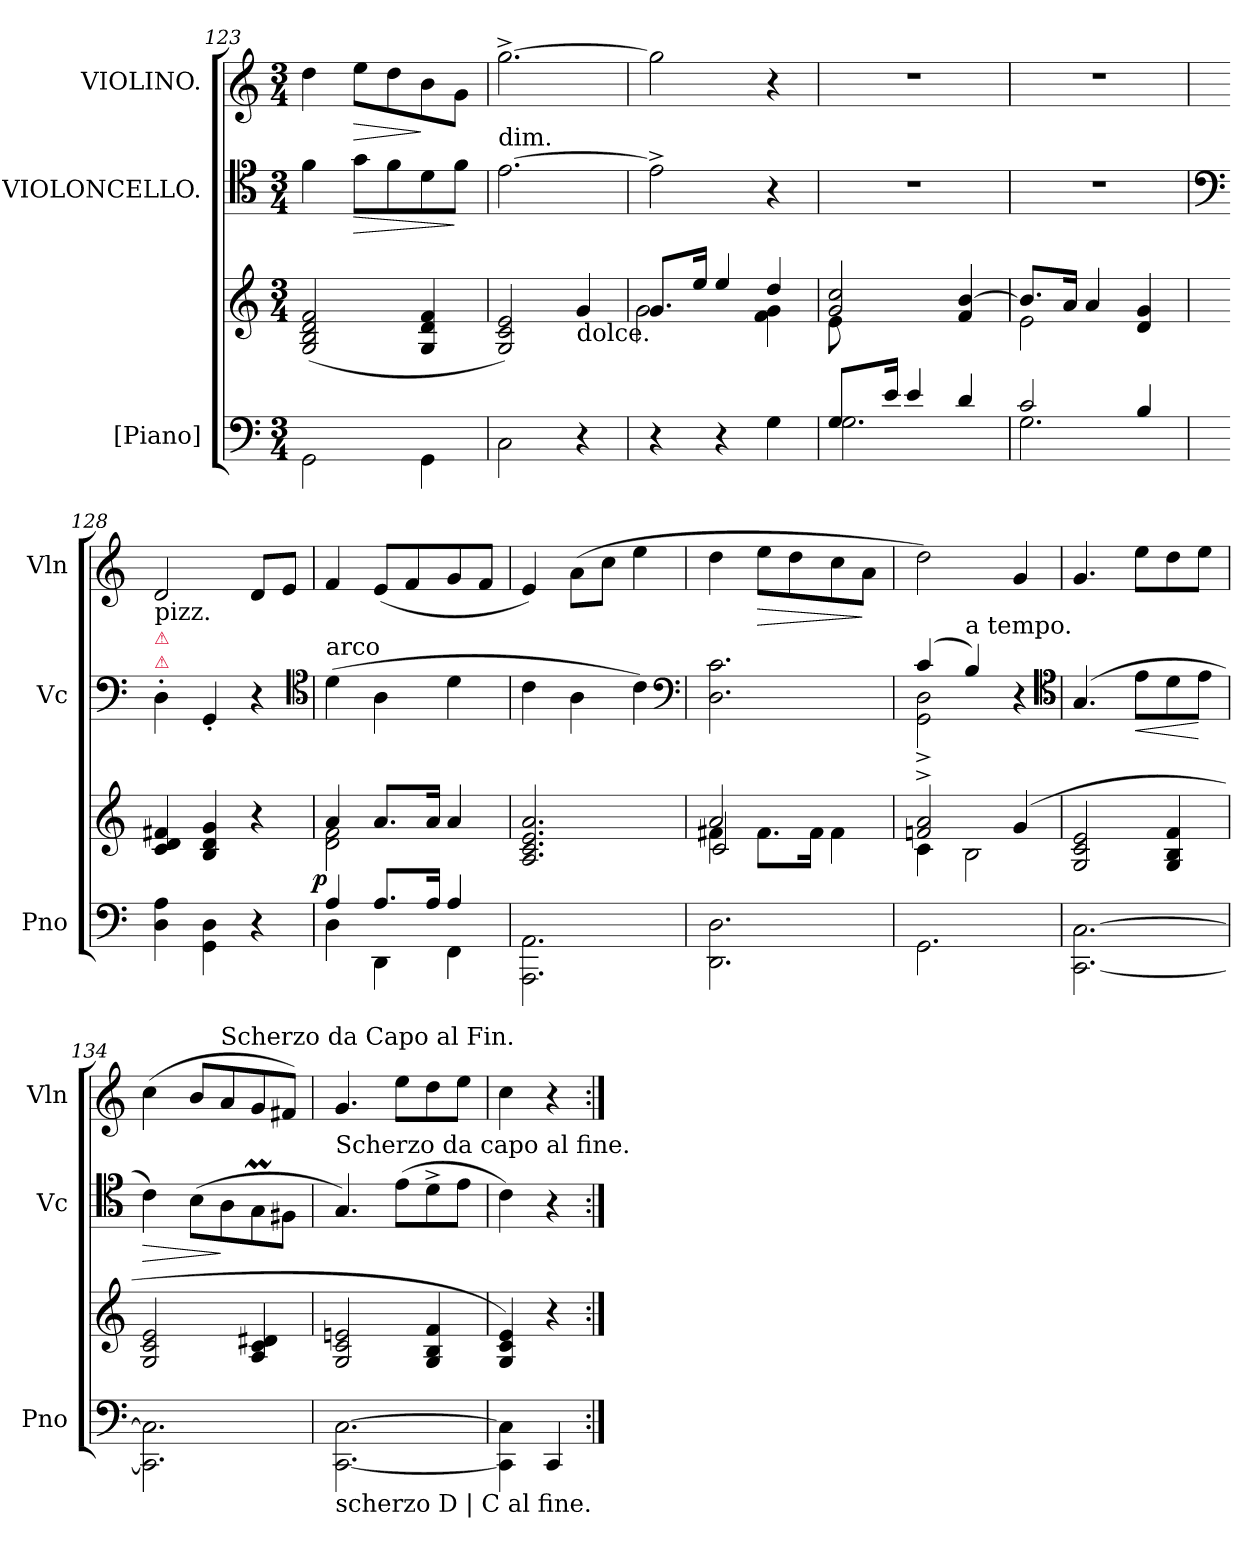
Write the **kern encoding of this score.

**kern	**kern	**dynam	**kern	**dynam	**kern	**dynam
*part3	*part3	*part3	*part2	*part2	*part1	*part1
*staff4	*staff3	*staff3/4	*staff2	*staff2	*staff1	*staff1
*I"[Piano]	*	*	*I"VIOLONCELLO.	*	*I"VIOLINO.	*
*I'Pno	*	*	*I'Vc	*	*I'Vln	*
*clefF4	*clefG2	*	*clefC4	*	*clefG2	*
*k[]	*k[]	*	*k[]	*	*k[]	*
*M3/4	*M3/4	*	*M3/4	*	*M3/4	*
=123	=123	=123	=123	=123	=123	=123
2GG\	(>2G/ 2B/ 2d/ 2f/	.	4f	.	4dd	.
!	!	!	!	!LO:HP:b	!	!LO:HP:b
.	.	.	8gL	>	8eeL	>
.	.	.	8f	.	8dd	.
4GG\	4G/ 4d/ 4f/	.	8d	.	8b	]
.	.	.	8fJ	]	8gJ	.
=124	=124	=124	=124	=124	=124	=124
!	!	!	!LO:TX:t=dim.	!	!	!
2C\	2G/ 2c/ 2e/)	.	[2.e	.	[2.gg^<	.
!	!LO:TX:b:t=dolce.	!	!	!	!	!
4r	4g	.	.	.	.	.
=125	=125	=125	=125	=125	=125	=125
*	*^	*	*	*	*	*
4r	8.gL	2g	.	2e^<]	.	2gg]	.
.	16eeJk	.	.	.	.	.	.
4r	4ee	.	.	.	.	.	.
4G	4dd	4f 4g	.	4r	.	4r	.
=126	=126	=126	=126	=126	=126	=126	=126
*^	*	*	*	*	*	*	*
8.GL	2.G	2g 2cc	8e	.	2.rc	.	2.rdd	.
.	.	.	8reyy	.	.	.	.	.
16eJk	.	.	.	.	.	.	.	.
4e	.	.	2reyy	.	.	.	.	.
4d	.	4f [4b	.	.	.	.	.	.
=127	=127	=127	=127	=127	=127	=127	=127	=127
2c	2.G	8.bL]	2e	.	2.rc	.	2.rdd	.
.	.	16aJk	.	.	.	.	.	.
.	.	4a	.	.	.	.	.	.
4B	.	4d 4g	4rcyy	.	.	.	.	.
*v	*v	*	*	*	*	*	*	*
*	*v	*v	*	*	*	*	*
=128	=128	=128	=128	=128	=128	=128
*	*	*	*clefF4	*	*	*
*	*^	*	*	*	*	*
!	!	!	!	!LO:TX:a:color=crimson:t=⚠	!	!	!
!	!	!	!	!LO:TX:a:color=crimson:t=⚠	!	!	!
!	!	!	!	!LO:TX:a:t=pizz.	!	!	!
*	*v	*v	*	*	*	*	*
4D 4A	4c 4d 4f#X	.	4D'>	.	2d	.
4GG\ 4D\	4B/ 4d/ 4g/	.	4GG'<	.	.	.
4r	4r	.	4r	.	8dL	.
.	.	.	.	.	8eJ	.
*	*	*	*clefC4	*	*	*
=129	=129	=129	=129	=129	=129	=129
*^	*^	*	*	*	*	*
!	!	!	!	!	!LO:TX:a:t=arco	!	!	!
!	!	!	!	!LO:DY:rj	!	!	!	!
4A/	4D	4a	2d 2f	p	(>4d	.	4f	.
8.A/L	4DD\	8.aL	.	.	4A	.	(<8eL	.
.	.	.	.	.	.	.	8f	.
16AJk	.	16aJk	.	.	.	.	.	.
4A/	4FF\	4a	4rDyy	.	4d	.	8g	.
.	.	.	.	.	.	.	8fJ	.
*v	*v	*	*	*	*	*	*	*
*	*v	*v	*	*	*	*	*
=130	=130	=130	=130	=130	=130	=130
2.AAA\ 2.AA\	2.A/ 2.c/ 2.e/ 2.a/	.	4c	.	4e)	.
.	.	.	4A	.	(>8aL	.
.	.	.	.	.	8ccJ	.
.	.	.	4c)	.	4ee	.
*	*	*	*clefF4	*	*	*
=131	=131	=131	=131	=131	=131	=131
*	*^	*	*	*	*	*
*	*	*^	*	*	*	*	*
2.DD\ 2.D\	2a	4f#X	2c	.	2.D 2.c	.	4dd	.
!	!	!	!	!	!	!	!	!LO:HP:b
.	.	8.f#L	.	.	.	.	8eeL	>
.	.	.	.	.	.	.	8dd	.
.	.	16f#Jk	.	.	.	.	.	.
.	4raayy	4f#\	4ryy	.	.	.	8cc	.
.	.	.	.	.	.	.	8aJ	]
*	*	*v	*v	*	*	*	*	*
=132	=132	=132	=132	=132	=132	=132	=132
*	*	*	*	*^	*	*	*
2.GG\	2fn^> 2a^>	4c\	.	(<4c	2GG^< 2D^<	.	2dd)	.
!	!	!	!	!LO:TX:a:t=a tempo.	!	!	!	!
.	.	2B\	.	4B)	.	.	.	.
.	(>4g	.	.	4r	4rGGyy	.	4g	.
*	*v	*v	*	*	*	*	*	*
*	*	*	*v	*v	*	*	*
*	*	*	*clefC4	*	*	*
=133	=133	=133	=133	=133	=133	=133
[2.CC\ [2.C\	2G/ 2c/ 2e/	.	(>4.G	.	4.g	.
!	!	!	!	!LO:HP:b	!	!
.	.	.	8eL	<	8eeL	.
.	4G/ 4B/ 4f/	.	8d	.	8dd	.
.	.	.	8eJ	[	8eeJ	.
=134	=134	=134	=134	=134	=134	=134
!	!	!	!	!LO:HP:b	!	!
2.CC]\ 2.C]\	2G/ 2c/ 2e/	.	4c)	>	(<4cc	.
.	.	.	(>8B\L	.	8bL	.
!	!	!	!	!	!LO:TX:a:t=Scherzo da Capo al Fin.	!
.	.	.	8A	]	8a	.
.	4A/ 4c/ 4d#X/	.	8GM	.	8g	.
.	.	.	8F#XJ	.	8f#XJ)	.
=135	=135	=135	=135	=135	=135	=135
!	!	!	!LO:TX:a:t=Scherzo da capo al fine.	!	!	!
!LO:TX:b:t=scherzo D | C al fine.	!	!	!	!	!	!
[2.CC\ [2.C\	2G/ 2c/ 2en/	.	4.G/)	.	4.g	.
.	.	.	(>8eL	.	8eeL	.
.	4G/ 4B/ 4f/	.	8d^<	.	8dd	.
.	.	.	8eJ	.	8eeJ	.
=136	=136	=136	=136	=136	=136	=136
4CC]\ 4C]\	4G/ 4c/ 4e/)	.	4c)	.	4cc	.
4CC	4r	.	4r	.	4r	.
=:|!	=:|!	=:|!	=:|!	=:|!	=:|!	=:|!
*-	*-	*-	*-	*-	*-	*-
